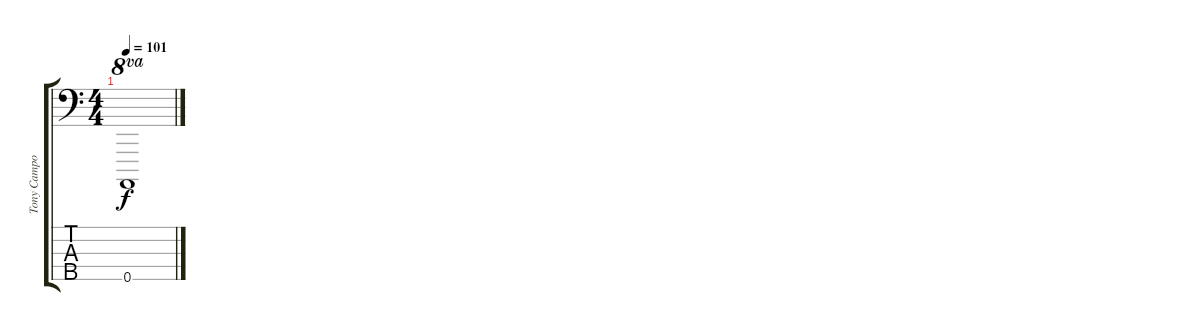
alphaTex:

\track ("Tony Campos" "Tony Campo") {instrument electricbasspick}
\staff {score tabs}
\tuning (E2 B1 G1 D1 A0) {hide}
\ts (4 4)
\tempo 101
\clef f4
\ks c
0.5{t}.1{ot 8va dy f}
